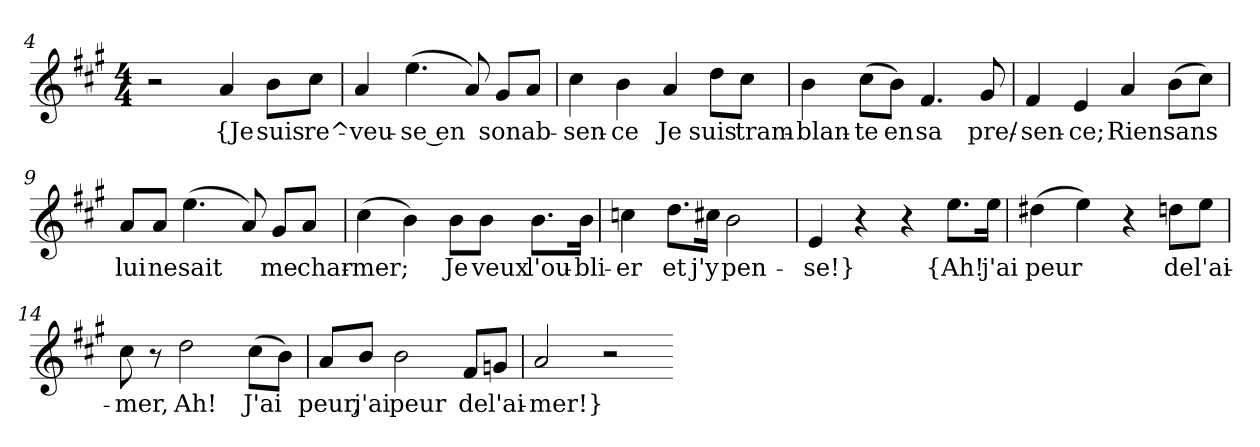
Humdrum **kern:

**kern	**text
*part1	*part1
*staff1	*staff1
*clefG2	*
*k[f#c#g#]	*
*M4/4	*
=4	=4
2r	.
4a	{Je
8b\L	suis
8cc#\J	re^-
=5	=5
4a	-veu-
(4.ee	-se en
8a)	.
8g#/L	son
8a/J	ab-
=6	=6
4cc#	-sen-
4b	-ce
4a	Je
8dd\L	suis
8cc#\J	tram-
=7	=7
4b	-blan-
(8cc#\L	-te
8b\J)	en
4.f#	sa
8g#	pre/-
=8	=8
4f#	-sen-
4e	-ce;
4a	Rien
(8b\L	sans
8cc#\J)	.
=9	=9
8a/L	lui
8a/J	ne
(4.ee	sait
8a)	.
8g#/L	me
8a/J	char-
=10	=10
(4cc#	-mer;
4b)	.
8b\L	Je
8b\J	veux
8.b\L	l'ou-
16b\Jk	-bli-
=11	=11
4ccn	-er
8.dd\L	et
16cc#X\Jk	j'y
2b	pen-
=12	=12
4e	-se!}
4r	.
4r	.
8.ee\L	{Ah!
16ee\Jk	j'ai
=13	=13
(4dd#X	peur
4ee)	.
4r	.
8ddn\L	de
8ee\J	l'ai-
=14	=14
8cc#	-mer,
8r	.
2dd	Ah!
(8cc#\L	J'ai
8b\J)	.
=15	=15
8a/L	peur,
8b/J	j'ai
2b	peur
8f#/L	de
8gn/J	l'ai-
=16	=16
2a	-mer!}
2r	.
=-	=-
*-	*-
